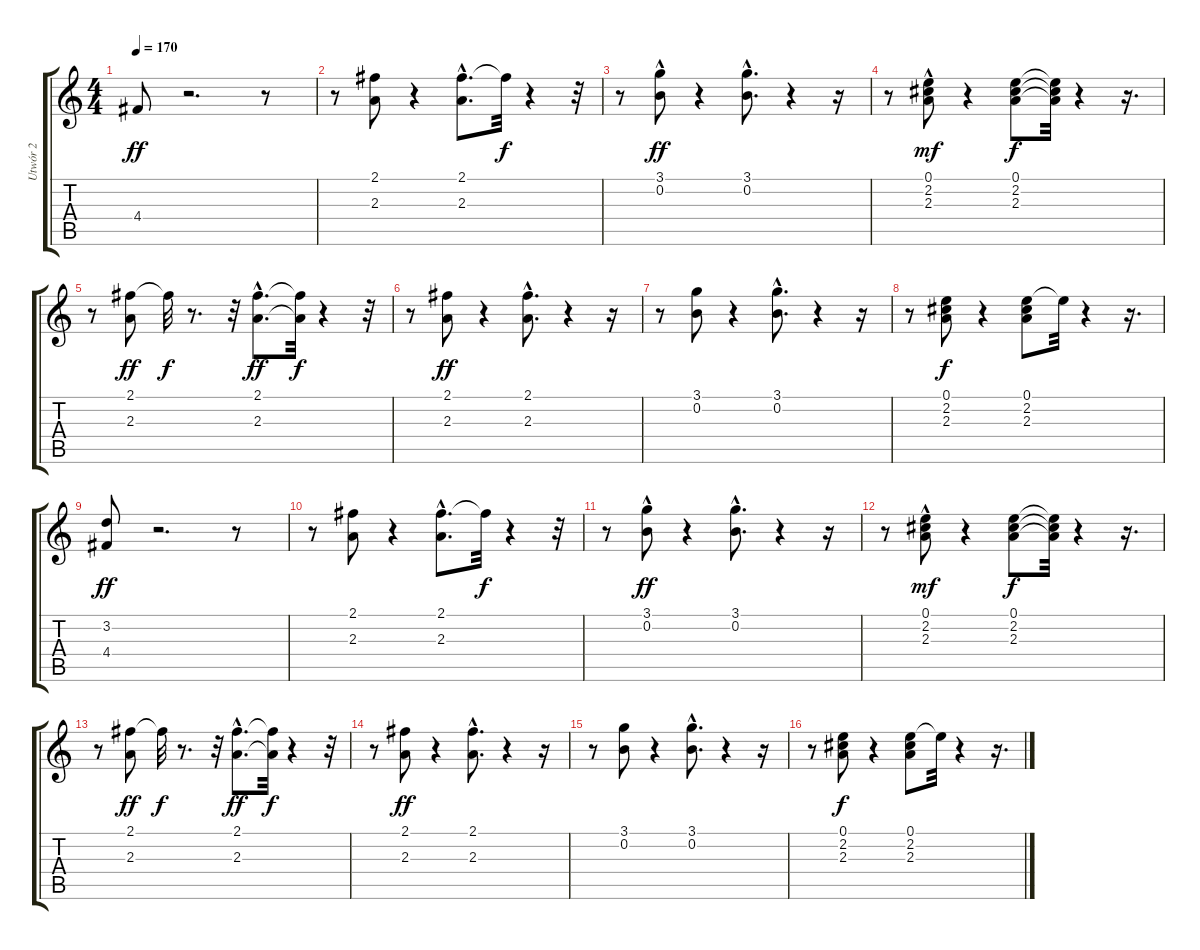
\track ("Utwór 2" "Utwór 2") {instrument acousticguitarsteel}
\staff {score tabs}
\tuning (E4 B3 G3 D3 A2 E2) {hide}
\ts (4 4)
\tempo 170
\clef g2
\ks c
4.4.8{dy ff} r.2{d} r.8 |
r.8 (2.1 2.3).8 r.4 (2.1{hac} 2.3{hac}).8{d} 2.1{t}.32{dy f} r.4 r.32 |
r.8 (3.1 0.2{hac}).8{dy ff} r.4 (3.1{hac} 0.2{hac}).8{d} r.4 r.16 |
r.8 (0.1 2.2 2.3{hac}).8{dy mf} r.4 (0.1 2.2 2.3).8{dy f} (0.1{t} 2.2{t} 2.3{t}).32 r.4 r.16{d} |
r.8 (2.1 2.3).8{dy ff} 2.1{t}.32{dy f} r.8{d} r.32 (2.1{hac} 2.3{hac}).8{d dy ff} (2.1{t} 2.3{t}).32{dy f} r.4 r.32 |
r.8 (2.1 2.3).8{dy ff} r.4 (2.1{hac} 2.3{hac}).8{d} r.4 r.16 |
r.8 (3.1 0.2).8 r.4 (3.1{hac} 0.2).8{d} r.4 r.16 |
r.8 (0.1 2.2 2.3).8{dy f} r.4 (0.1 2.2 2.3).8 0.1{t}.32 r.4 r.16{d} |
(3.2 4.4).8{dy ff} r.2{d} r.8 |
r.8 (2.1 2.3).8 r.4 (2.1{hac} 2.3{hac}).8{d} 2.1{t}.32{dy f} r.4 r.32 |
r.8 (3.1 0.2{hac}).8{dy ff} r.4 (3.1{hac} 0.2{hac}).8{d} r.4 r.16 |
r.8 (0.1 2.2 2.3{hac}).8{dy mf} r.4 (0.1 2.2 2.3).8{dy f} (0.1{t} 2.2{t} 2.3{t}).32 r.4 r.16{d} |
r.8 (2.1 2.3).8{dy ff} 2.1{t}.32{dy f} r.8{d} r.32 (2.1{hac} 2.3{hac}).8{d dy ff} (2.1{t} 2.3{t}).32{dy f} r.4 r.32 |
r.8 (2.1 2.3).8{dy ff} r.4 (2.1{hac} 2.3{hac}).8{d} r.4 r.16 |
r.8 (3.1 0.2).8 r.4 (3.1{hac} 0.2).8{d} r.4 r.16 |
r.8 (0.1 2.2 2.3).8{dy f} r.4 (0.1 2.2 2.3).8 0.1{t}.32 r.4 r.16{d}
